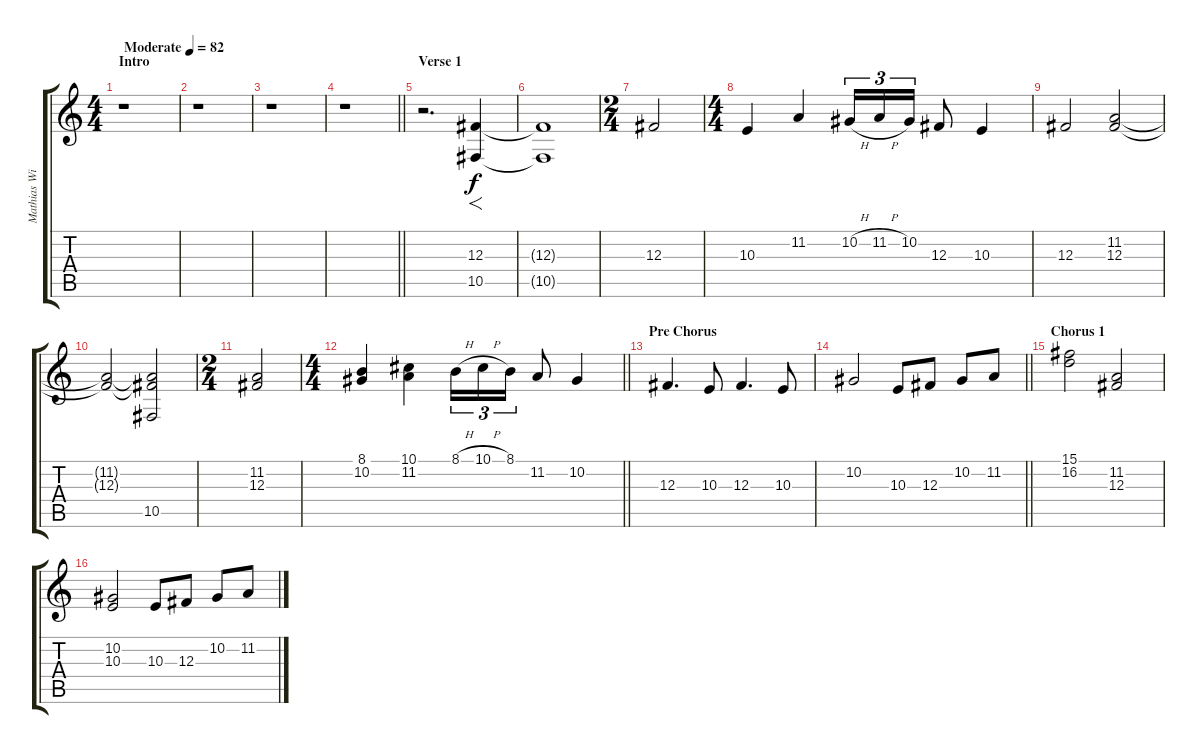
\track ("Mathias Wiesner - Flute 1" "Mathias Wi") {instrument flute}
\staff {score tabs}
\tuning (Eb4 Bb3 Gb3 Db3 Ab2 Eb2) {hide}
\ts (4 4)
\section ("" "Intro")
\tempo (82 "Moderate")
\clef g2
\ks c
r.1{dy f instrument flute} |
r.1 |
r.1 |
\barLineRight lightlight
r.1 |
\section ("" "Verse 1")
r.2{d} (12.3 10.5).4{f} |
(12.3{t} 10.5{t}).1 |
\ts (2 4)
12.3.2 |
\ts (4 4)
10.3.4 11.2.4 10.2{h}.16{tu (3 2)} 11.2{h}.16{tu (3 2)} 10.2.16{tu (3 2)} 12.3.8 10.3.4 |
12.3.2 (11.2 12.3).2 |
(11.2{t} 12.3{t}).2 (11.2{t} 12.3{t} 10.5).2 |
\ts (2 4)
(11.2 12.3).2 |
\ts (4 4)
\barLineRight lightlight
(8.1 10.2).4 (10.1 11.2).4 8.1{h}.16{tu (3 2)} 10.1{h}.16{tu (3 2)} 8.1.16{tu (3 2)} 11.2.8 10.2.4 |
\section ("" "Pre Chorus")
12.3.4{d} 10.3.8 12.3.4{d} 10.3.8 |
\barLineRight lightlight
10.2.2 10.3.8 12.3.8 10.2.8 11.2.8 |
\section ("" "Chorus 1")
(15.1 16.2).2 (11.2 12.3).2 |
(10.2 10.3).2 10.3.8 12.3.8 10.2.8 11.2.8
